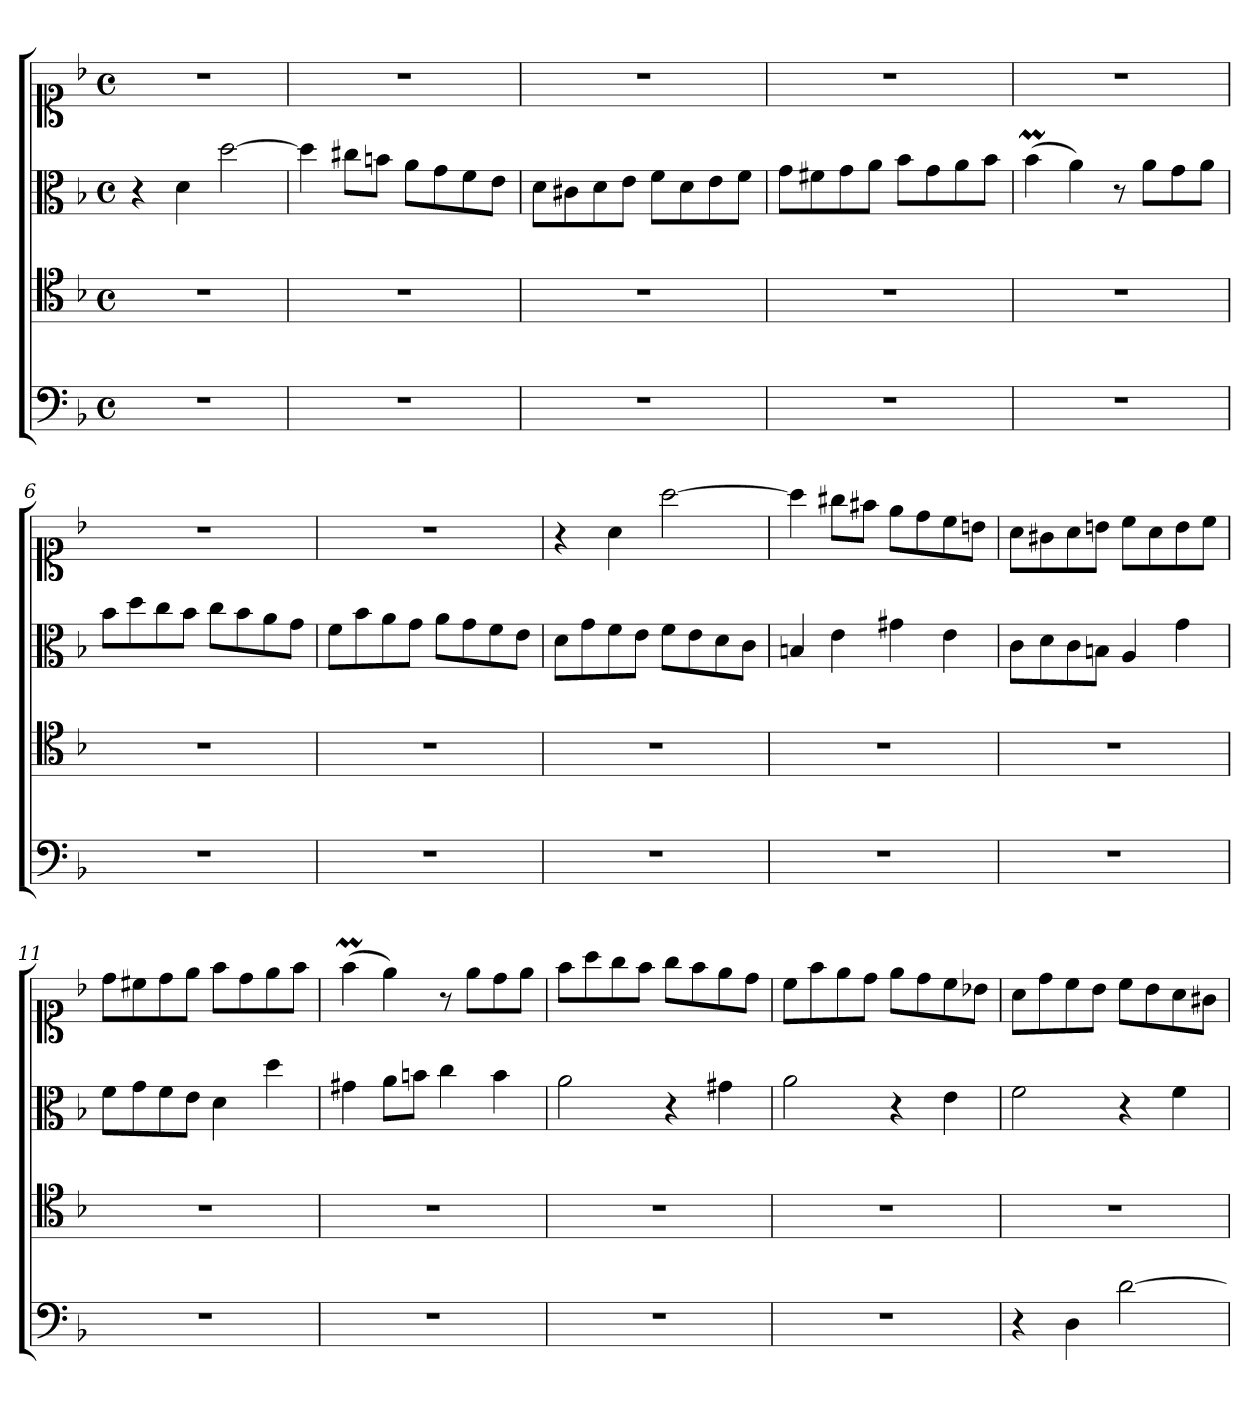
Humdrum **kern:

**kern	**kern	**kern	**kern
*part4	*part3	*part2	*part1
*staff4	*staff3	*staff2	*staff1
*clefF4	*clefC4	*clefC3	*clefC1
*k[b-]	*k[b-]	*k[b-]	*k[b-]
*d:	*d:	*d:	*d:
*M4/4	*M4/4	*M4/4	*M4/4
*met(c)	*met(c)	*met(c)	*met(c)
*MM180	*MM180	*MM180	*MM180
=1	=1	=1	=1
1r	1r	4r	1r
.	.	4d	.
.	.	[2dd	.
=2	=2	=2	=2
1r	1r	4dd]	1r
.	.	8cc#XL	.
.	.	8bnJ	.
.	.	8aL	.
.	.	8g	.
.	.	8f	.
.	.	8eJ	.
=3	=3	=3	=3
1r	1r	8dL	1r
.	.	8c#X	.
.	.	8d	.
.	.	8eJ	.
.	.	8fL	.
.	.	8d	.
.	.	8e	.
.	.	8fJ	.
=4	=4	=4	=4
1r	1r	8gL	1r
.	.	8f#X	.
.	.	8g	.
.	.	8aJ	.
.	.	8b-L	.
.	.	8g	.
.	.	8a	.
.	.	8b-J	.
=5	=5	=5	=5
1r	1r	(4b-M	1r
.	.	4a)	.
.	.	8r	.
.	.	8aL	.
.	.	8g	.
.	.	8aJ	.
=6	=6	=6	=6
1r	1r	8b-L	1r
.	.	8dd	.
.	.	8cc	.
.	.	8b-J	.
.	.	8ccL	.
.	.	8b-	.
.	.	8a	.
.	.	8gJ	.
=7	=7	=7	=7
1r	1r	8fL	1r
.	.	8b-	.
.	.	8a	.
.	.	8gJ	.
.	.	8aL	.
.	.	8g	.
.	.	8f	.
.	.	8eJ	.
=8	=8	=8	=8
1r	1r	8dL	4r
.	.	8g	.
.	.	8f	4a
.	.	8eJ	.
.	.	8fL	[2aa
.	.	8e	.
.	.	8d	.
.	.	8cJ	.
=9	=9	=9	=9
1r	1r	4Bn	4aa]
.	.	4e	8gg#XL
.	.	.	8ff#XJ
.	.	4g#X	8eeL
.	.	.	8dd
.	.	4e	8cc
.	.	.	8bnJ
=10	=10	=10	=10
1r	1r	8cL	8aL
.	.	8d	8g#X
.	.	8c	8a
.	.	8BnJ	8bnJ
.	.	4A	8ccL
.	.	.	8a
.	.	4g	8b
.	.	.	8ccJ
=11	=11	=11	=11
1r	1r	8fL	8ddL
.	.	8g	8cc#X
.	.	8f	8dd
.	.	8eJ	8eeJ
.	.	4d	8ffL
.	.	.	8dd
.	.	4dd	8ee
.	.	.	8ffJ
=12	=12	=12	=12
1r	1r	4g#X	(4ffM
.	.	8aL	4ee)
.	.	8bnJ	.
.	.	4cc	8r
.	.	.	8eeL
.	.	4b	8dd
.	.	.	8eeJ
=13	=13	=13	=13
1r	1r	2a	8ffL
.	.	.	8aa
.	.	.	8gg
.	.	.	8ffJ
.	.	4r	8ggL
.	.	.	8ff
.	.	4g#X	8ee
.	.	.	8ddJ
=14	=14	=14	=14
1r	1r	2a	8ccL
.	.	.	8ff
.	.	.	8ee
.	.	.	8ddJ
.	.	4r	8eeL
.	.	.	8dd
.	.	4e	8cc
.	.	.	8b-XJ
=15	=15	=15	=15
4r	1r	2f	8aL
.	.	.	8dd
4D	.	.	8cc
.	.	.	8b-J
[2d	.	4r	8ccL
.	.	.	8b-
.	.	4f	8a
.	.	.	8g#XJ
=	=	=	=
*-	*-	*-	*-
